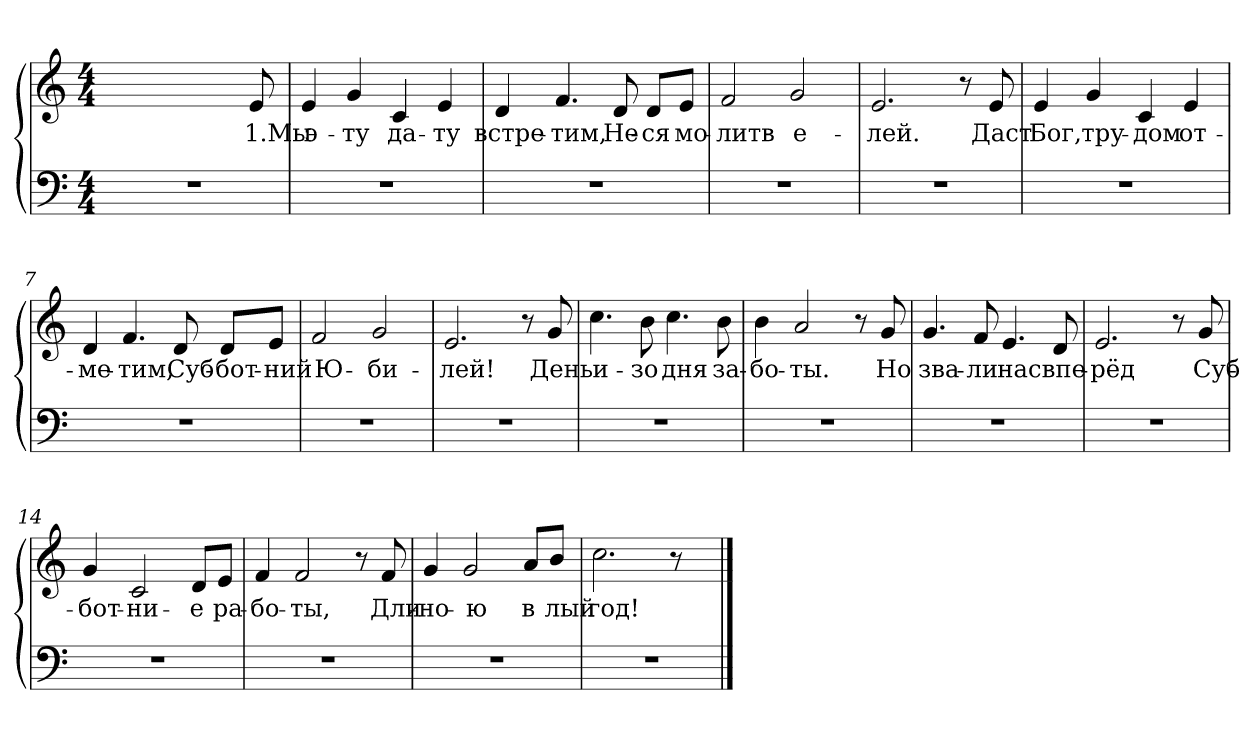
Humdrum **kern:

**kern	**kern	**text
*part2	*part1	*part1
*staff2	*staff1	*staff1
*clefF4	*clefG2	*
*k[]	*k[]	*
*C:	*C:	*
*M4/4	*M4/4	*
=1	=1	=1
1r	2ryy	.
.	4ryy	.
.	8ryy	.
!	!	!LO:LY:b
.	8e/	1.Мы
=2	=2	=2
!	!	!LO:LY:b
1r	4e/	э-
!	!	!LO:LY:b
.	4g/	-ту
!	!	!LO:LY:b
.	4c/	да-
!	!	!LO:LY:b
.	4e/	-ту
=3	=3	=3
!	!	!LO:LY:b
1r	4d/	встре-
!	!	!LO:LY:b
.	4.f/	-тим,
!	!	!LO:LY:b
.	8d/	Не-
!	!	!LO:LY:b
.	8d/L	-ся
!	!	!LO:LY:b
.	8e/J	мо-
!!LO:LB:g=z
=4	=4	=4
!	!	!LO:LY:b
1r	2f/	-литв
!	!	!LO:LY:b
.	2g/	е-
=5	=5	=5
!	!	!LO:LY:b
1r	2.e/	-лей.
.	8r	.
!	!	!LO:LY:b
.	8e/	Даст
=6	=6	=6
!	!	!LO:LY:b
1r	4e/	Бог,
!	!	!LO:LY:b
.	4g/	тру-
!	!	!LO:LY:b
.	4c/	-дом
!	!	!LO:LY:b
.	4e/	от-
!!LO:LB:g=z
=7	=7	=7
!	!	!LO:LY:b
1r	4d/	-ме-
!	!	!LO:LY:b
.	4.f/	-тим,
!	!	!LO:LY:b
.	8d/	Суб-
!	!	!LO:LY:b
.	8d/L	-бот-
!	!	!LO:LY:b
.	8e/J	-ний
=8	=8	=8
!	!	!LO:LY:b
1r	2f/	Ю-
!	!	!LO:LY:b
.	2g/	-би-
=9	=9	=9
!	!	!LO:LY:b
1r	2.e/	-лей!
.	8r	.
!	!	!LO:LY:b
.	8g/	День
!!LO:LB:g=z
=10	=10	=10
!	!	!LO:LY:b
1r	4.cc\	и-
!	!	!LO:LY:b
.	8b\	-зо
!	!	!LO:LY:b
.	4.cc\	дня
!	!	!LO:LY:b
.	8b\	за-
=11	=11	=11
!	!	!LO:LY:b
1r	4b\	-бо-
!	!	!LO:LY:b
.	2a/	-ты.
.	8r	.
!	!	!LO:LY:b
.	8g/	Но
=12	=12	=12
!	!	!LO:LY:b
1r	4.g/	зва-
!	!	!LO:LY:b
.	8f/	-ли
!	!	!LO:LY:b
.	4.e/	нас
!	!	!LO:LY:b
.	8d/	впе-
!!LO:LB:g=z
=13	=13	=13
!	!	!LO:LY:b
1r	2.e/	-рёд
.	8r	.
!	!	!LO:LY:b
.	8g/	Суб-
=14	=14	=14
!	!	!LO:LY:b
1r	4g/	-бот-
!	!	!LO:LY:b
.	2c/	-ни-
!	!	!LO:LY:b
.	8d/L	-е
!	!	!LO:LY:b
.	8e/J	ра-
=15	=15	=15
!	!	!LO:LY:b
1r	4f/	-бо-
!	!	!LO:LY:b
.	2f/	-ты,
.	8r	.
!	!	!LO:LY:b
.	8f/	Дли-
!!LO:LB:g=z
=16	=16	=16
!	!	!LO:LY:b
1r	4g/	-но-
!	!	!LO:LY:b
.	2g/	-ю
!	!	!LO:LY:b
.	8a/L	-в
!	!	!LO:LY:b
.	8b/J	лый
=17	=17	=17
!	!	!LO:LY:b
1r	2.cc\	год!
.	8r	.
.	8ryy	.
==	==	==
*-	*-	*-
